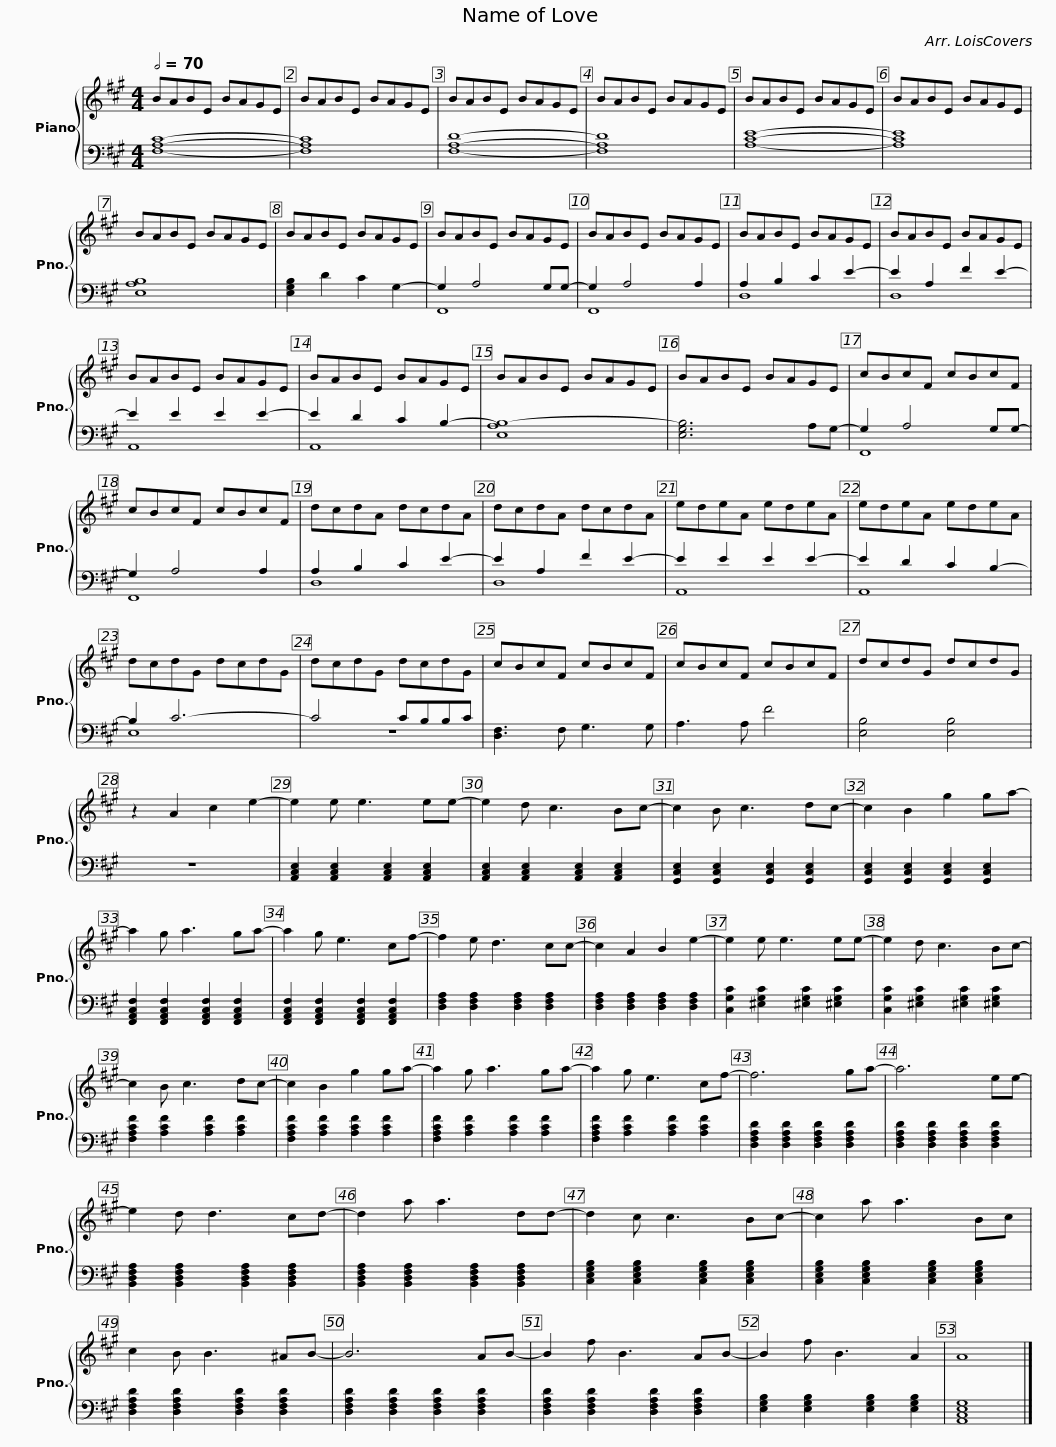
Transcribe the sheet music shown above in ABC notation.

X:1
%%score { 1 | ( 2 3 ) }
L:1/8
Q:1/2=70
M:4/4
I:linebreak $
K:A
V:1 treble
V:2 bass
V:3 bass
V:1
 BABE BAGE | BABE BAGE | BABE BAGE | BABE BAGE | BABE BAGE |$ %5
 BABE BAGE | BABE BAGE | BABE BAGE | BABE BAGE | BABE BAGE |$ %10
 BABE BAGE | BABE BAGE | BABE BAGE | BABE BAGE | BABE BAGE |$ %15
 BABE BAGE | cBcF cBcF | cBcF cBcF | dcdA dcdA | dcdA dcdA |$ %20
 edeA edeA | edeA edeA | dcdG dcdG | dcdG dcdG | cBcF cBcF |$ %25
 cBcF cBcF | dcdG dcdG | z2 A2 c2 e2- | e2 e e3 ee- | e2 d c3 Bc- | %30
 c2 B c3 dc- |$ c2 B2 g2 ga- | a2 g a3 ga- | a2 g e3 cf- | f2 e d3 cc- | %35
 c2 A2 B2 e2- | e2 e e3 ee- |$ e2 d c3 Bc- | c2 B c3 dc- | c2 B2 g2 ga- | %40
 a2 g a3 ga- | a2 g e3 cf- |$ f6 ga- | a6 ee- | e2 d d3 cd- | %45
 d2 a a3 dd- | d2 c c3 Bc- |$ c2 a a3 Bc | c2 B B3 ^AB- | B6 AB- | %50
 B2 f B3 AB- | B2 f B3 A2 | A8 |] %53
V:2
 [F,A,C]8- | [F,A,C]8 | [F,A,D]8- | [F,A,D]8 | [A,CE]8- |$ %5
 [A,CE]8 | [E,A,B,]8 | [E,G,B,]2 D2 C2 G,2- | G,2 A,4 G,G,- | G,2 A,4 A,2 |$ %10
 A,2 B,2 C2 E2- | E2 A,2 F2 E2- | E2 E2 E2 E2- | E2 D2 C2 B,2- | [E,A,B,-]8 |$ %15
 [E,G,B,]6 A,G,- | G,2 A,4 G,G,- | G,2 A,4 A,2 | A,2 B,2 C2 E2- | E2 A,2 F2 E2- |$ %20
 E2 E2 E2 E2- | E2 D2 C2 B,2- | B,2 C6- | C4 CB,B,C | [D,F,]3 F, G,3 G, |$ %25
 A,3 A, F4 | [E,B,]4 [E,B,]4 | z8 | [A,,C,E,]2 [A,,C,E,]2 [A,,C,E,]2 [A,,C,E,]2 | [A,,C,E,]2 [A,,C,E,]2 [A,,C,E,]2 [A,,C,E,]2 | %30
 [G,,C,E,]2 [G,,C,E,]2 [G,,C,E,]2 [G,,C,E,]2 |$ [G,,C,E,]2 [G,,C,E,]2 [G,,C,E,]2 [G,,C,E,]2 | [F,,A,,C,F,]2 [F,,A,,C,F,]2 [F,,A,,C,F,]2 [F,,A,,C,F,]2 | [F,,A,,C,F,]2 [F,,A,,C,F,]2 [F,,A,,C,F,]2 [F,,A,,C,F,]2 | [D,F,A,]2 [D,F,A,]2 [D,F,A,]2 [D,F,A,]2 | %35
 [D,F,A,]2 [D,F,A,]2 [D,F,A,]2 [D,F,A,]2 | [C,G,C]2 [^E,G,C]2 [^E,G,C]2 [^E,G,C]2 |$ [C,G,C]2 [^E,G,C]2 [^E,G,C]2 [^E,G,C]2 | [F,A,CF]2 [A,CF]2 [A,CF]2 [A,CF]2 | [F,A,CF]2 [A,CF]2 [A,CF]2 [A,CF]2 | %40
 [F,A,CF]2 [A,CF]2 [A,CF]2 [A,CF]2 | [F,A,CF]2 [A,CF]2 [A,CF]2 [A,CF]2 |$ [D,F,A,D]2 [D,F,A,D]2 [D,F,A,D]2 [D,F,A,D]2 | [D,F,A,D]2 [D,F,A,D]2 [D,F,A,D]2 [D,F,A,D]2 | [B,,D,F,A,]2 [B,,D,F,A,]2 [B,,D,F,A,]2 [B,,D,F,A,]2 | %45
 [B,,D,F,A,]2 [B,,D,F,A,]2 [B,,D,F,A,]2 [B,,D,F,A,]2 | [C,E,G,B,]2 [C,E,G,B,]2 [C,E,G,B,]2 [C,E,G,B,]2 |$ [C,E,G,B,]2 [C,E,G,B,]2 [C,E,G,B,]2 [C,E,G,B,]2 | [D,F,A,D]2 [D,F,A,D]2 [D,F,A,D]2 [D,F,A,D]2 | [D,F,A,D]2 [D,F,A,D]2 [D,F,A,D]2 [D,F,A,D]2 | %50
 [D,F,A,D]2 [D,F,A,D]2 [D,F,A,D]2 [D,F,A,D]2 | [E,G,B,]2 [E,G,B,]2 [E,G,B,]2 [E,G,B,]2 | [A,,C,E,G,]8 |] %53
V:3
 x8 | x8 | x8 | x8 | x8 |$ %5
 x8 | x8 | x8 | F,,8 | F,,8 |$ %10
 D,8 | D,8 | A,,8 | A,,8 | x8 |$ %15
 x8 | F,,8 | F,,8 | D,8 | D,8 |$ %20
 A,,8 | A,,8 | E,8 | z8 | x8 |$ %25
 x8 | x8 | x8 | x8 | x8 | %30
 x8 |$ x8 | x8 | x8 | x8 | %35
 x8 | x8 |$ x8 | x8 | x8 | %40
 x8 | x8 |$ x8 | x8 | x8 | %45
 x8 | x8 |$ x8 | x8 | x8 | %50
 x8 | x8 | x8 |] %53
